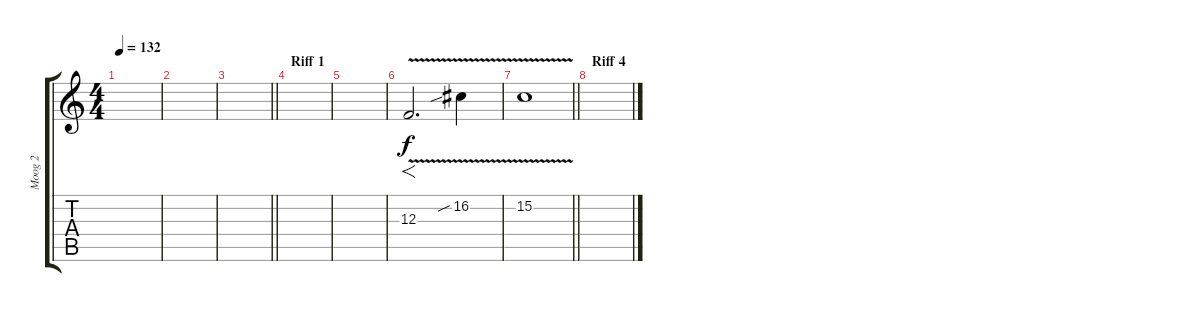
\track ("Moog 2" "Moog 2") {instrument ocarina}
\staff {score tabs}
\tuning (D4 A3 F3 C3 G2 D2) {hide}
\ts (4 4)
\tempo 132
\clef g2
\ks c
|
|
\barLineRight lightlight
|
\section ("" "Riff 1")
|
|
12.3{v}.2{f d} 16.2{v sib}.4 |
\barLineRight lightlight
15.2{v}.1 |
\section ("" "Riff 4")
